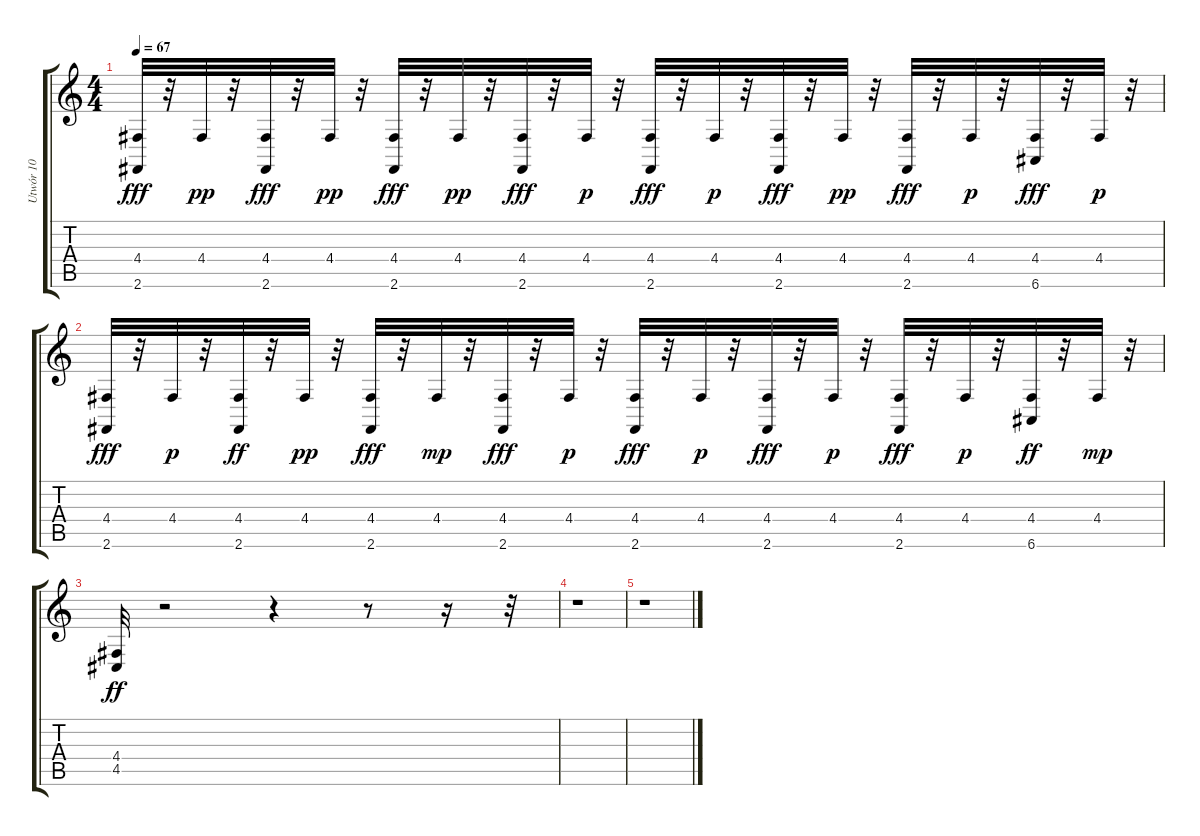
\track ("Utwór 10" "Utwór 10") {instrument acousticgrandpiano}
\staff {score tabs}
\tuning (E4 B3 G3 D3 A2 E2) {hide}
\ts (4 4)
\tempo 67
\clef g2
\ks c
(4.4 2.6).32{dy fff} r.32 4.4.32{dy pp} r.32 (4.4 2.6).32{dy fff} r.32 4.4.32{dy pp} r.32 (4.4 2.6).32{dy fff} r.32 4.4.32{dy pp} r.32 (4.4 2.6).32{dy fff} r.32 4.4.32{dy p} r.32 (4.4 2.6).32{dy fff} r.32 4.4.32{dy p} r.32 (4.4 2.6).32{dy fff} r.32 4.4.32{dy pp} r.32 (4.4 2.6).32{dy fff} r.32 4.4.32{dy p} r.32 (4.4 6.6).32{dy fff} r.32 4.4.32{dy p} r.32 |
(4.4 2.6).32{dy fff} r.32 4.4.32{dy p} r.32 (4.4 2.6).32{dy ff} r.32 4.4.32{dy pp} r.32 (4.4 2.6).32{dy fff} r.32 4.4.32{dy mp} r.32 (4.4 2.6).32{dy fff} r.32 4.4.32{dy p} r.32 (4.4 2.6).32{dy fff} r.32 4.4.32{dy p} r.32 (4.4 2.6).32{dy fff} r.32 4.4.32{dy p} r.32 (4.4 2.6).32{dy fff} r.32 4.4.32{dy p} r.32 (4.4 6.6).32{dy ff} r.32 4.4.32{dy mp} r.32 |
(4.4 4.5).32{dy ff} r.2 r.4 r.8 r.16 r.32 |
r.1 |
r.1
